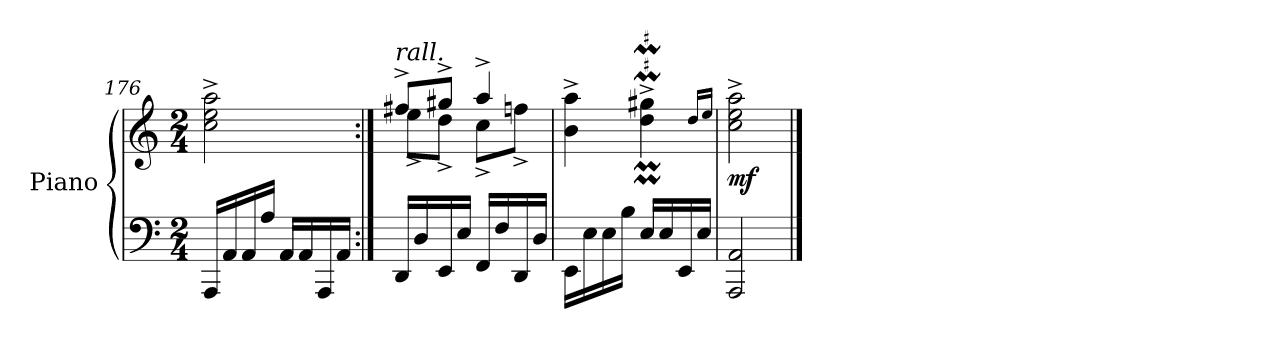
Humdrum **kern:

**kern	**kern	**dynam
*part1	*part1	*part1
*staff2	*staff1	*staff1/2
*I"Piano	*	*
*I'Pno.	*	*
*clefF4	*clefG2	*
*k[]	*k[]	*
*M2/4	*M2/4	*
=176	=176	=176
16AAA/LL	2cc\^ 2ee\^ 2aa\^	.
16AA/	.	.
16AA/	.	.
16A/JJ	.	.
16AA/LL	.	.
16AA/	.	.
16AAA/	.	.
16AA/JJ	.	.
!!LO:LB:g=z
=177:|!	=177:|!	=177:|!
*	*^	*
!	!LO:TX:a:i:t=rall.	!	!
16DD/LL	8ff#X^/L	8ee^\L	.
16D/	.	.	.
16EE/	8gg#X^/J	8dd^\J	.
16E/JJ	.	.	.
*	*MM92	*	*
16FF/LL	4aa^/	8cc^\L	.
16F/	.	.	.
16DD/	.	8ffn^\J	.
16D/JJ	.	.	.
*	*v	*v	*
=178	=178	=178
*	*MM72	*
16EE\LL	4b\^ 4aa\^	.
16E\	.	.
16E\	.	.
16B\JJ	.	.
*	*MM52	*
16E/LL	4dd\M^ 4gg#X\M^	.
16E/	.	.
16EE/	.	.
16E/JJ	.	.
.	16qdd/LL	.
.	16qee/JJ	.
=179	=179	=179
!	!	!LO:DY:b
2AAA/ 2AA/	2cc\^ 2ee\^ 2aa\^	mf
==	==	==
*-	*-	*-
